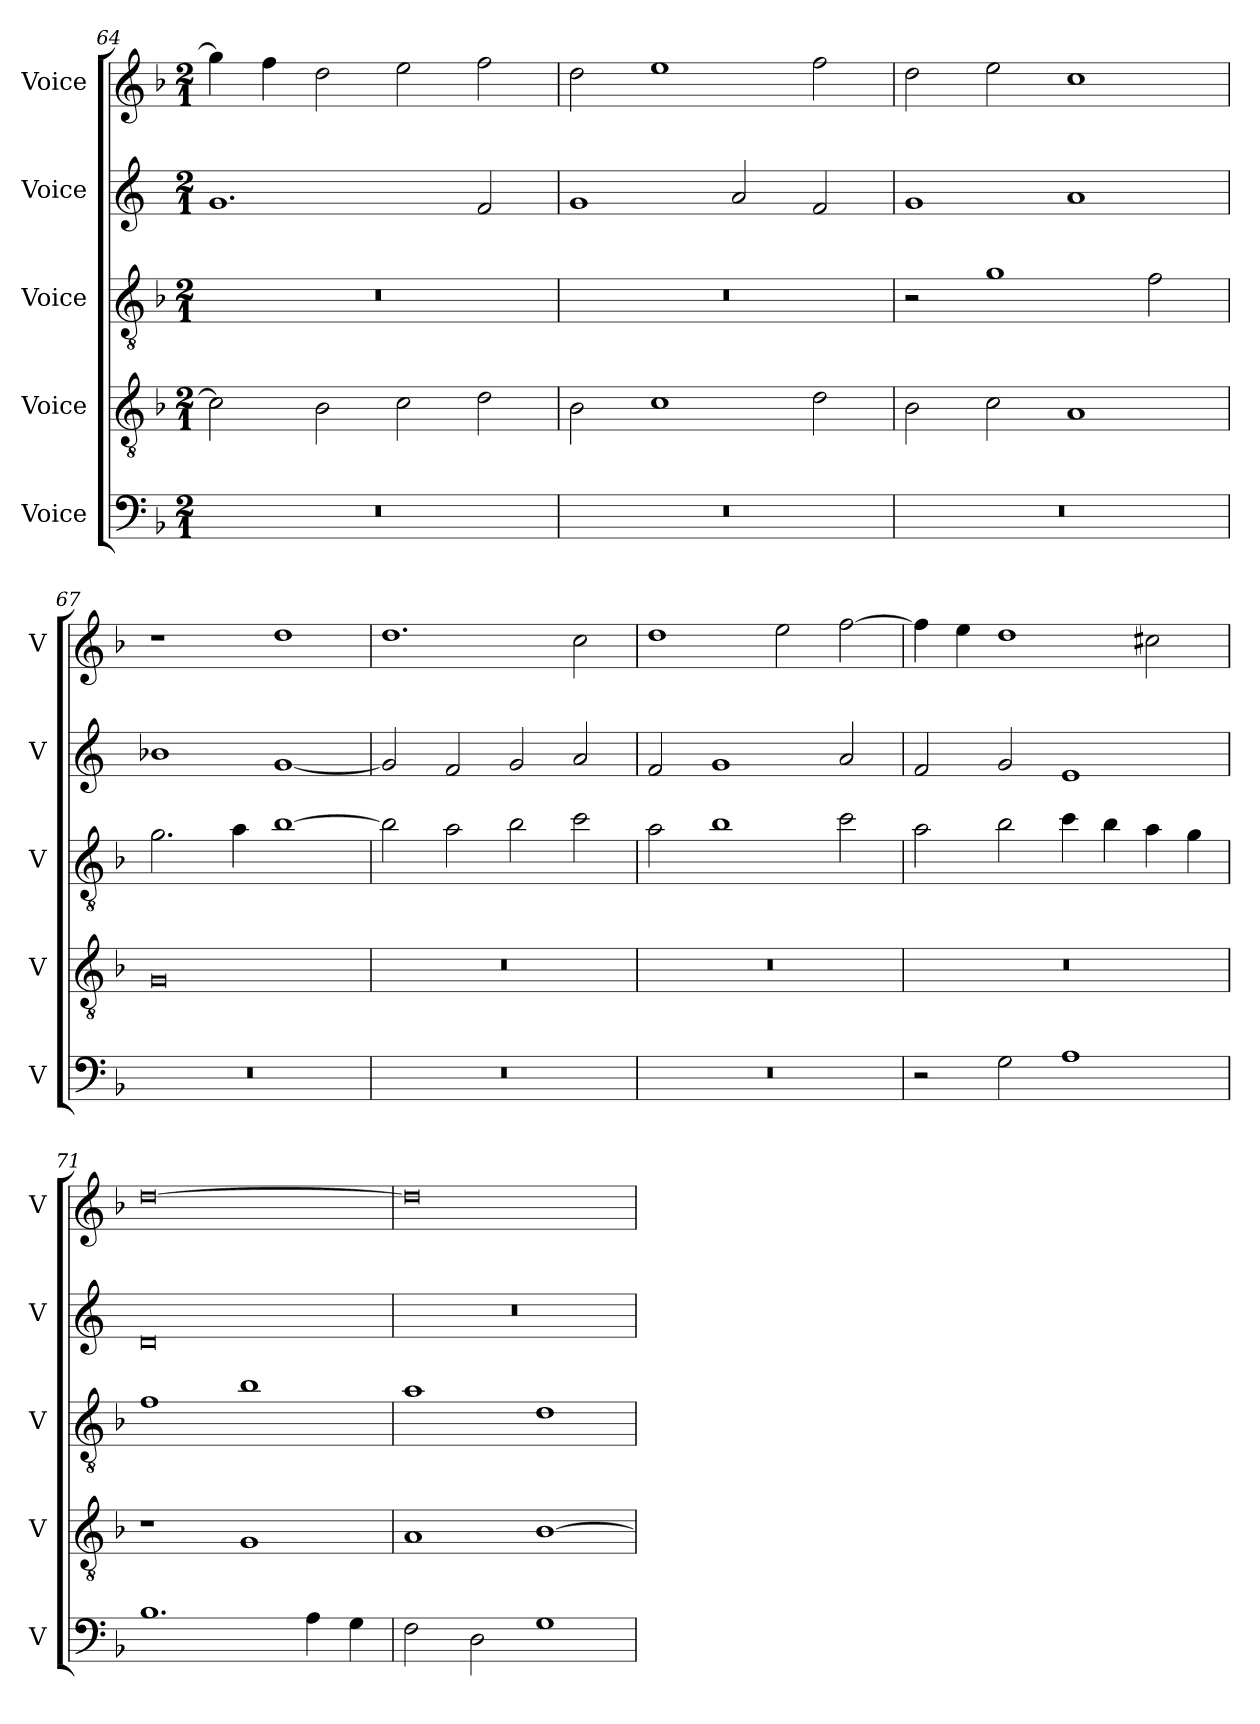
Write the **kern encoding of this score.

**kern	**kern	**kern	**kern	**kern
*part5	*part4	*part3	*part2	*part1
*staff5	*staff4	*staff3	*staff2	*staff1
*I"Voice	*I"Voice	*I"Voice	*I"Voice	*I"Voice
*I'V	*I'V	*I'V	*I'V	*I'V
*clefF4	*clefGv2	*clefGv2	*clefG2	*clefG2
*k[b-]	*k[b-]	*k[b-]	*k[]	*k[b-]
*M2/1	*M2/1	*M2/1	*M2/1	*M2/1
=64	=64	=64	=64	=64
0r	2c\]	0r	1.g	4gg\]
.	.	.	.	4ff\
.	2B-\	.	.	2dd\
.	2c\	.	.	2ee\
.	2d\	.	2f/	2ff\
=65	=65	=65	=65	=65
0r	2B-\	0r	1g	2dd\
.	1c	.	.	1ee
.	.	.	2a/	.
.	2d\	.	2f/	2ff\
!!LO:LB:g=z
=66	=66	=66	=66	=66
0r	2B-\	2r	1g	2dd\
.	2c\	1g	.	2ee\
.	1A	.	1a	1cc
.	.	2f\	.	.
=67	=67	=67	=67	=67
0r	0G	2.g\	1b-X	1r
.	.	4a\	.	.
.	.	[1b-	[1g	1dd
=68	=68	=68	=68	=68
0r	0r	2b-\]	2g/]	1.dd
.	.	2a\	2f/	.
.	.	2b-\	2g/	.
.	.	2cc\	2a/	2cc\
=69	=69	=69	=69	=69
0r	0r	2a\	2f/	1dd
.	.	1b-	1g	.
.	.	.	.	2ee\
.	.	2cc\	2a/	[2ff\
!!LO:PB:g=z
=70	=70	=70	=70	=70
2r	0r	2a\	2f/	4ff\]
.	.	.	.	4ee\
2G\	.	2b-\	2g/	1dd
1A	.	4cc\	1e	.
.	.	4b-\	.	.
.	.	4a\	.	2cc#X\
.	.	4g\	.	.
=71	=71	=71	=71	=71
1.B-	1r	1f	0d	[0dd
.	1G	1b-	.	.
4A\	.	.	.	.
4G\	.	.	.	.
=72	=72	=72	=72	=72
2F\	1A	1a	0r	0dd]
2D\	.	.	.	.
1G	[1B-	1d	.	.
=	=	=	=	=
*-	*-	*-	*-	*-
